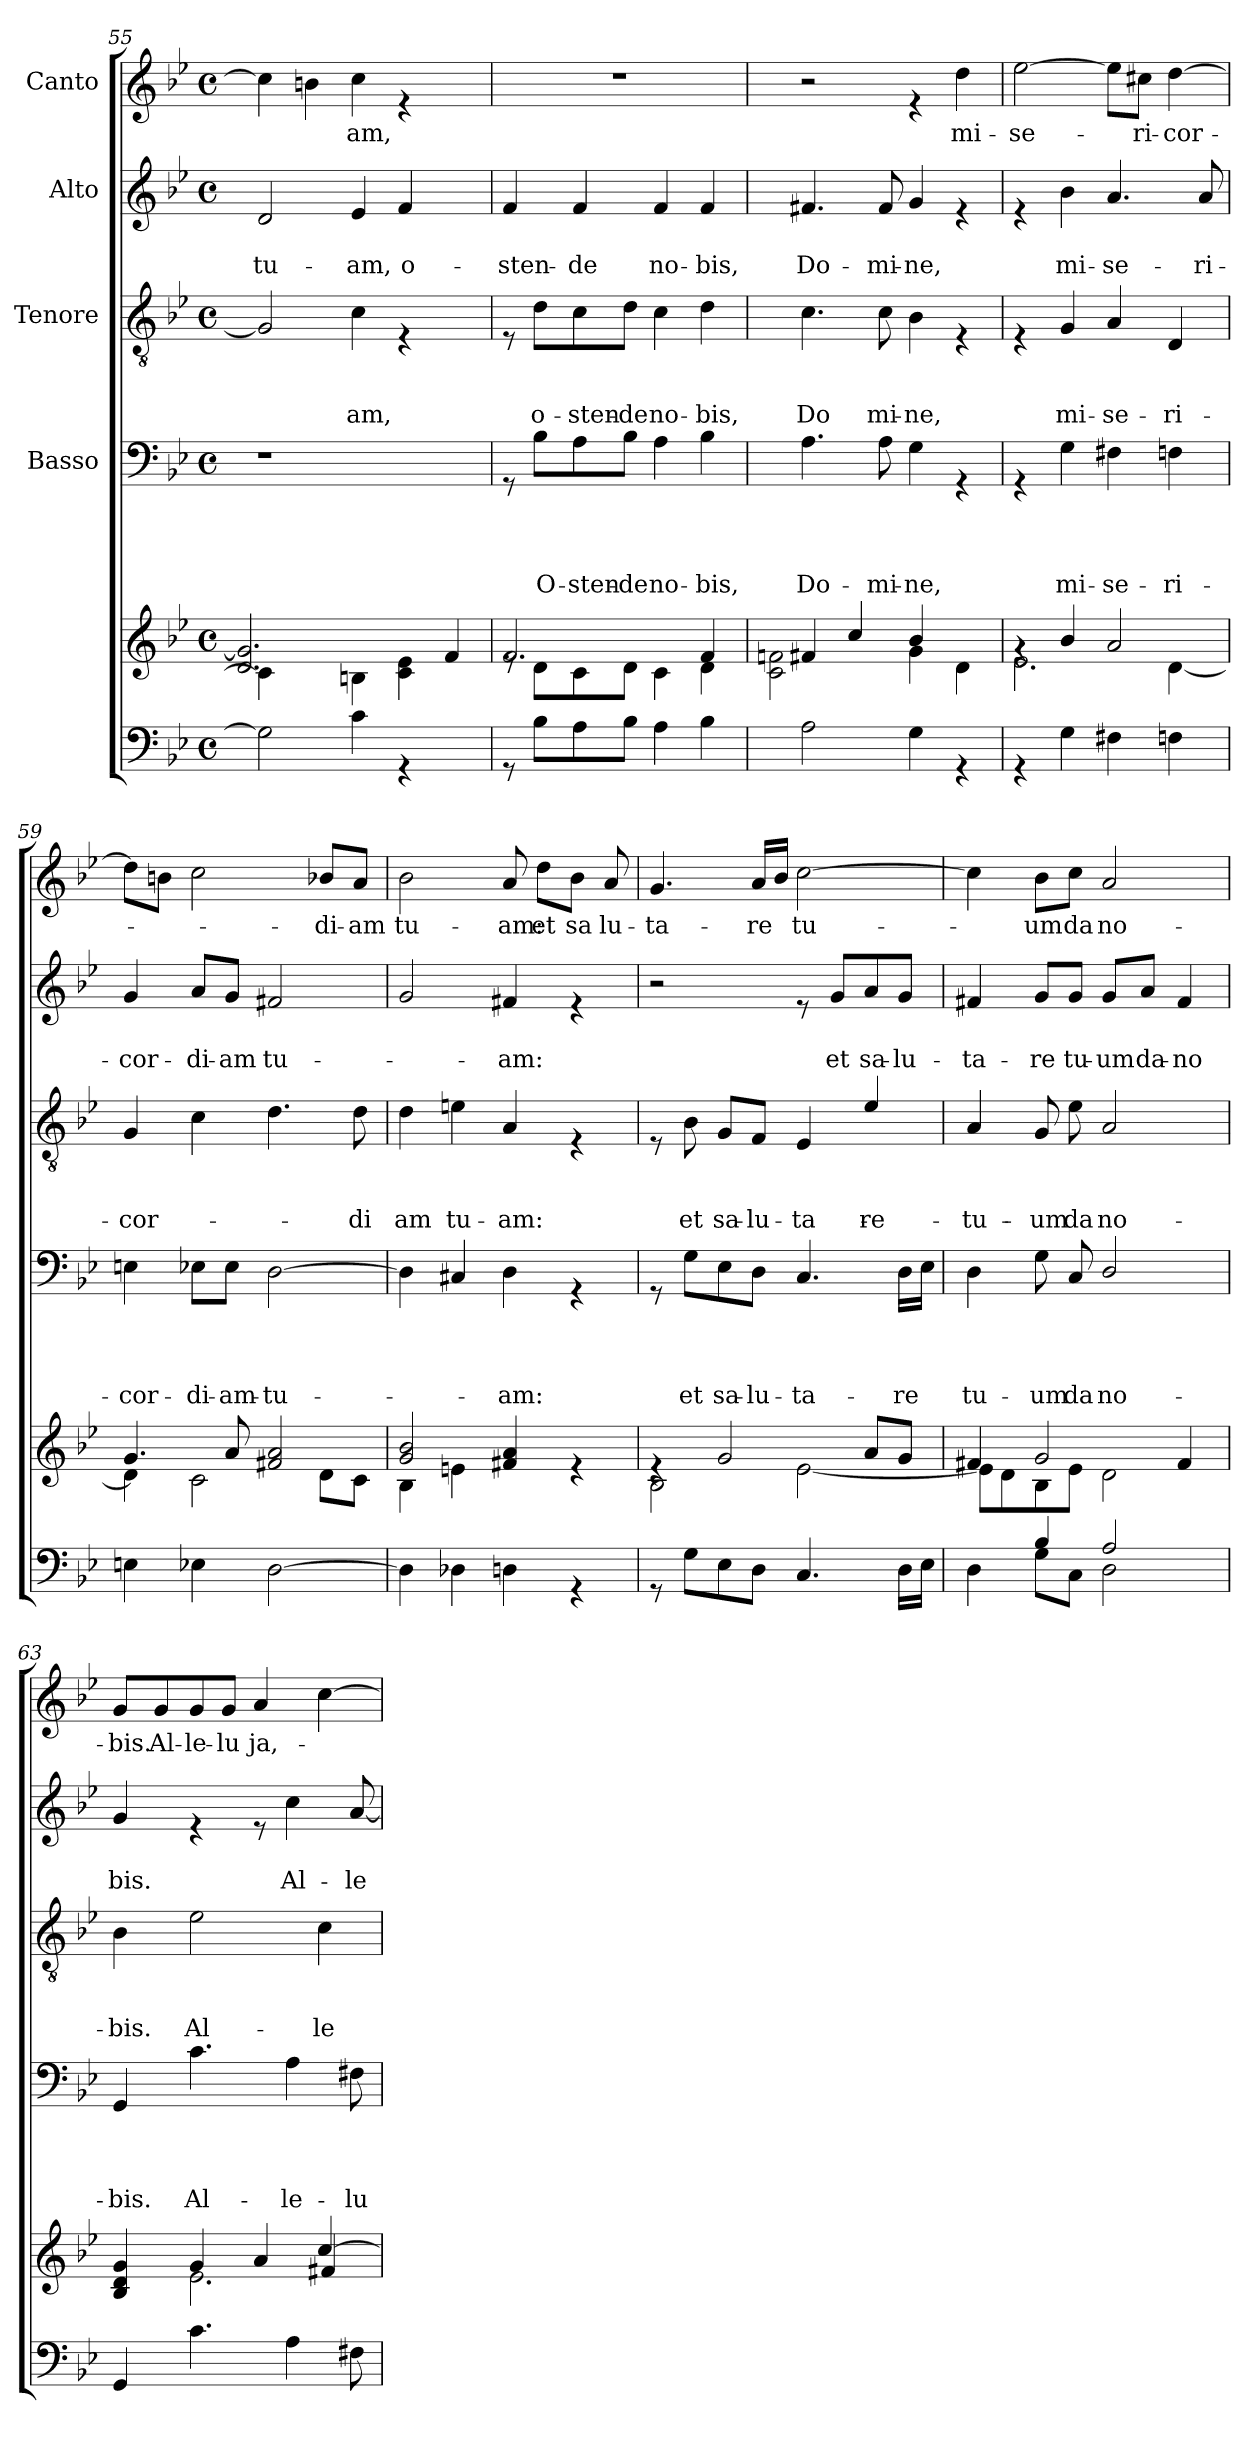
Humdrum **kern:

**kern	**kern	**kern	**text	**text	**text	**text	**kern	**text	**text	**text	**kern	**text	**text	**kern	**text
*part6	*part5	*part4	*part4	*part4	*part4	*part4	*part3	*part3	*part3	*part3	*part2	*part2	*part2	*part1	*part1
*staff6	*staff5	*staff4	*staff4	*staff4	*staff4	*staff4	*staff3	*staff3	*staff3	*staff3	*staff2	*staff2	*staff2	*staff1	*staff1
*	*	*I"Basso	*	*	*	*	*I"Tenore	*	*	*	*I"Alto	*	*	*I"Canto	*
*clefF4	*clefG2	*clefF4	*	*	*	*	*clefGv2	*	*	*	*clefG2	*	*	*clefG2	*
*k[b-e-]	*k[b-e-]	*k[b-e-]	*	*	*	*	*k[b-e-]	*	*	*	*k[b-e-]	*	*	*k[b-e-]	*
*B-:	*B-:	*B-:	*	*	*	*	*B-:	*	*	*	*B-:	*	*	*B-:	*
*M4/4	*M4/4	*M4/4	*	*	*	*	*M4/4	*	*	*	*M4/4	*	*	*M4/4	*
*met(c)	*met(c)	*met(c)	*	*	*	*	*met(c)	*	*	*	*met(c)	*	*	*met(c)	*
=55	=55	=55	=55	=55	=55	=55	=55	=55	=55	=55	=55	=55	=55	=55	=55
*	*^	*	*	*	*	*	*	*	*	*	*	*	*	*	*
!	!	!	!	!	!	!	!	!	!	!	!	!	!	!LO:LY:b	!	!
2G\]	4c\]	2.d/ 2.g/]	1r	.	.	.	.	2G/]	.	.	.	2d/	.	tu-	4cc\]	.
.	4ryy	.	.	.	.	.	.	.	.	.	.	.	.	.	4bn\	.
!	!	!	!	!	!	!	!	!	!	!	!LO:LY:b	!	!	!LO:LY:b	!	!LO:LY:b
4c\	4Bn\	.	.	.	.	.	.	4c\	.	.	-am,	4e-/	.	-am,	4cc\	-am,
!	!	!	!	!	!	!	!	!	!	!	!	!	!	!LO:LY:b	!	!
4rGG	4c\ 4e-\	2ryy	.	.	.	.	.	4rE	.	.	.	4f/	.	o-	4re	.
4ryy	4f/	.	4ryy	.	.	.	.	4ryy	.	.	.	4ryy	.	.	4ryy	.
=56	=56	=56	=56	=56	=56	=56	=56	=56	=56	=56	=56	=56	=56	=56	=56	=56
!	!	!	!	!	!	!	!	!	!	!	!	!	!	!LO:LY:b	!	!
8rGG	2.f/	8re	8rGG	.	.	.	.	8rE	.	.	.	4f/	.	-sten-	1r	.
!	!	!	!	!	!	!	!LO:LY:b	!	!	!	!LO:LY:b	!	!	!	!	!
8B-\L	.	8d\L	8B-\L	.	.	.	O-	8d\L	.	.	o-	.	.	.	.	.
!	!	!	!	!	!	!	!LO:LY:b	!	!	!	!LO:LY:b	!	!	!LO:LY:b	!	!
8A\	.	8c\	8A\	.	.	.	-sten-	8c\	.	.	-sten-	4f/	.	-de	.	.
!	!	!	!	!	!	!	!LO:LY:b	!	!	!	!LO:LY:b	!	!	!	!	!
8B-\J	.	8d\J	8B-\J	.	.	.	-de	8d\J	.	.	-de	.	.	.	.	.
!	!	!	!	!	!	!	!LO:LY:b	!	!	!	!LO:LY:b	!	!	!LO:LY:b	!	!
4A\	.	4c\	4A\	.	.	.	no-	4c\	.	.	no-	4f/	.	no-	.	.
!	!	!	!	!	!	!	!LO:LY:b	!	!	!	!LO:LY:b	!	!	!LO:LY:b	!	!
4B-\	4f/	4d\	4B-\	.	.	.	-bis,	4d\	.	.	-bis,	4f/	.	-bis,	.	.
=57	=57	=57	=57	=57	=57	=57	=57	=57	=57	=57	=57	=57	=57	=57	=57	=57
!	!	!	!	!	!	!	!LO:LY:b	!	!	!	!LO:LY:b	!	!	!LO:LY:b	!	!
2A\	4f#X/	2c\ 2fn\	4.A\	.	.	.	Do-	4.c\	.	.	Do	4.f#X/	.	Do-	2r	.
.	4cc/	.	.	.	.	.	.	.	.	.	.	.	.	.	.	.
!	!	!	!	!	!	!	!LO:LY:b	!	!	!	!LO:LY:b	!	!	!LO:LY:b	!	!
.	.	.	8A\	.	.	.	-mi-	8c\	.	.	mi-	8f#/	.	-mi-	.	.
!	!	!	!	!	!	!	!LO:LY:b	!	!	!	!LO:LY:b	!	!	!LO:LY:b	!	!
4G\	4b-/	4g\	4G\	.	.	.	-ne,	4B-\	.	.	-ne,	4g/	.	-ne,	4re	.
!	!	!	!	!	!	!	!	!	!	!	!	!	!	!	!	!LO:LY:b
4rGG	4ryy	4d\	4rGG	.	.	.	.	4rE	.	.	.	4re	.	.	4dd\	mi-
=58	=58	=58	=58	=58	=58	=58	=58	=58	=58	=58	=58	=58	=58	=58	=58	=58
!	!	!	!	!	!	!	!	!	!	!	!	!	!	!	!	!LO:LY:b
4rGG	4rf	2.e-\	4rGG	.	.	.	.	4rE	.	.	.	4re	.	.	[>2ee-\	-se-
!	!	!	!	!	!	!	!LO:LY:b	!	!	!	!LO:LY:b	!	!	!LO:LY:b	!	!
4G\	4b-/	.	4G\	.	.	.	mi-	4G/	.	.	mi-	4b-\	.	mi-	.	.
!	!	!	!	!	!	!	!LO:LY:b	!	!	!	!LO:LY:b	!	!	!LO:LY:b	!	!
4F#X\	2a/	.	4F#X\	.	.	.	-se-	4A/	.	.	-se-	4.a/	.	-se-	8ee-\L]	.
!	!	!	!	!	!	!	!	!	!	!	!	!	!	!	!	!LO:LY:b
.	.	.	.	.	.	.	.	.	.	.	.	.	.	.	8cc#X\J	-ri-
!	!	!	!	!	!	!	!LO:LY:b	!	!	!	!LO:LY:b	!	!	!	!	!LO:LY:b
4Fn\	.	[>4d\	4Fn\	.	.	.	-ri-	4D/	.	.	-ri-	.	.	.	[>4dd\	-cor-
!	!	!	!	!	!	!	!	!	!	!	!	!	!	!LO:LY:b	!	!
.	.	.	.	.	.	.	.	.	.	.	.	8a/	.	-ri-	.	.
!!LO:LB:g=z
=59	=59	=59	=59	=59	=59	=59	=59	=59	=59	=59	=59	=59	=59	=59	=59	=59
!	!	!	!	!	!	!	!LO:LY:b	!	!	!	!LO:LY:b	!	!	!LO:LY:b	!	!
4En\	4.g/	4d\]	4En\	.	.	.	-cor-	4G/	.	.	-cor-	4g/	.	-cor-	8dd\L]	.
.	.	.	.	.	.	.	.	.	.	.	.	.	.	.	8bn\J	.
!	!	!	!	!	!	!	!LO:LY:b	!	!	!	!	!	!	!LO:LY:b	!	!
4E-X\	.	2c\	8E-X\L	.	.	.	-di-	4c\	.	.	.	8a/L	.	-di-	2cc\	.
!	!	!	!	!	!	!	!LO:LY:b	!	!	!	!	!	!	!LO:LY:b	!	!
.	8a/	.	8E-\J	.	.	.	-am-	.	.	.	.	8g/J	.	-am	.	.
!	!	!	!	!	!	!	!LO:LY:b	!	!	!	!	!	!	!LO:LY:b	!	!
[>2D\	2f#X/ 2a/	.	[>2D\	.	.	.	-tu-	4.d\	.	.	.	2f#X/	.	tu-	.	.
!	!	!	!	!	!	!	!	!	!	!	!	!	!	!	!	!LO:LY:b
.	.	8d\L	.	.	.	.	.	.	.	.	.	.	.	.	8b-X/L	-di-
!	!	!	!	!	!	!	!	!	!	!	!LO:LY:b	!	!	!	!	!LO:LY:b
.	.	8c\J	.	.	.	.	.	8d\	.	.	-di	.	.	.	8a/J	-am
=60	=60	=60	=60	=60	=60	=60	=60	=60	=60	=60	=60	=60	=60	=60	=60	=60
!	!	!	!	!	!	!	!	!	!	!	!LO:LY:b	!	!	!	!	!LO:LY:b
*	*	*	*	*	*	*	*	*	*	*	*	*	*	*	*^	*
4D\]	2g/ 2b-/	4B-\	4D\]	.	.	.	.	4d\	.	.	am	2g/	.	.	2b-\	2ryy	tu-
!	!	!	!	!	!	!	!	!	!	!	!LO:LY:b	!	!	!	!	!	!
4D-X\	.	4en\	4C#X/	.	.	.	.	4en\	.	.	tu-	.	.	.	.	.	.
!	!	!	!	!	!	!	!LO:LY:b	!	!	!	!LO:LY:b	!	!	!LO:LY:b	!	!	!LO:LY:b
4Dn\	4f#X/ 4a/	2ryy	4D\	.	.	.	-am:	4A/	.	.	-am:	4f#X/	.	-am:	8a/	8ryy	-am:
!	!	!	!	!	!	!	!	!	!	!	!	!	!	!	!	!	!LO:LY:b
.	.	.	.	.	.	.	.	.	.	.	.	.	.	.	4ryy	8dd\L	-et
!	!	!	!	!	!	!	!	!	!	!	!	!	!	!	!	!	!LO:LY:b
4rGG	4re	.	4rGG	.	.	.	.	4rE	.	.	.	4re	.	.	.	8b-\J	sa
!	!	!	!	!	!	!	!	!	!	!	!	!	!	!	!	!	!LO:LY:b
.	.	.	.	.	.	.	.	.	.	.	.	.	.	.	8a/	8ryy	lu-
=61	=61	=61	=61	=61	=61	=61	=61	=61	=61	=61	=61	=61	=61	=61	=61	=61	=61
*	*	*	*	*	*	*	*	*^	*	*	*	*	*	*	*	*	*
!	!	!	!	!	!	!	!	!	!	!	!	!	!	!	!	!	!	!LO:LY:b
*	*	*	*	*	*	*	*	*	*	*	*	*	*	*	*	*v	*v	*
8rGG	4re	2B-\	8rGG	.	.	.	.	8rE	4ryy	.	.	.	2r	.	.	4.g/	ta-
!	!	!	!	!	!	!	!LO:LY:b	!	!	!	!	!LO:LY:b	!	!	!	!	!
8G\L	.	.	8G\L	.	.	.	et	8B-\	.	.	.	et	.	.	.	.	.
!	!	!	!	!	!	!	!LO:LY:b	!	!	!	!	!LO:LY:b	!	!	!	!	!
8E-\	2g/	.	8E-\	.	.	.	sa-	2ryy	8G/L	.	.	sa-	.	.	.	.	.
!	!	!	!	!	!	!	!LO:LY:b	!	!	!	!	!LO:LY:b	!	!	!	!	!LO:LY:b
8D\J	.	.	8D\J	.	.	.	-lu-	.	8F/J	.	.	-lu-	.	.	.	16a/LL	-re
.	.	.	.	.	.	.	.	.	.	.	.	.	.	.	.	16b-/JJ	.
!	!	!	!	!	!	!	!LO:LY:b	!	!	!	!	!LO:LY:b	!	!	!	!	!LO:LY:b
4.C/	.	[>2e-\	4.C/	.	.	.	-ta-	.	4E-/	.	.	-ta-	8re	.	.	[>2cc\	tu-
!	!	!	!	!	!	!	!	!	!	!	!	!	!	!	!LO:LY:b	!	!
.	.	.	.	.	.	.	.	.	.	.	.	.	8g/L	.	et	.	.
!	!	!	!	!	!	!	!	!	!	!	!	!LO:LY:b	!	!	!LO:LY:b	!	!
.	8a/L	.	.	.	.	.	.	4e-/	4ryy	.	.	re	8a/	.	sa-	.	.
!	!	!	!	!	!	!	!LO:LY:b	!	!	!	!	!	!	!	!LO:LY:b	!	!
16D\LL	8g/J	.	16D\LL	.	.	.	-re	.	.	.	.	.	8g/J	.	-lu-	.	.
16E-\JJ	.	.	16E-\JJ	.	.	.	.	.	.	.	.	.	.	.	.	.	.
=62	=62	=62	=62	=62	=62	=62	=62	=62	=62	=62	=62	=62	=62	=62	=62	=62	=62
*^	*	*	*	*	*	*	*	*	*	*	*	*	*	*	*	*	*
!	!	!	!	!	!	!	!	!LO:LY:b	!	!	!	!	!LO:LY:b	!	!	!LO:LY:b	!	!
*	*	*	*	*^	*	*	*	*	*	*	*	*	*	*	*	*	*	*
4D\	4ryy	4f#X/	8e-\L]	4D\	4.ryy	.	.	.	tu-	4A/	4.ryy	.	.	-tu-	4f#X/	.	-ta-	4cc\]	.
.	.	.	8d\	.	.	.	.	.	.	.	.	.	.	.	.	.	.	.	.
!	!	!	!	!	!	!	!	!	!LO:LY:b	!	!	!	!	!LO:LY:b	!	!	!LO:LY:b	!	!LO:LY:b
4B-/	8G\L	2g/	8B-\	8G\	.	.	.	.	-um	8G/	.	.	.	-um	8g/L	.	-re	8b-\L	-um
!	!	!	!	!	!	!	!	!	!LO:LY:b	!	!	!	!	!LO:LY:b	!	!	!LO:LY:b	!	!LO:LY:b
.	8C\J	.	8e-\J	8ryy	8C/	.	.	.	-da	8ryy	8e-\	.	.	-da	8g/J	.	tu-	8cc\J	da
!	!	!	!	!	!	!	!	!	!LO:LY:b	!	!	!	!	!LO:LY:b	!	!	!LO:LY:b	!	!LO:LY:b
2A/	2D\	.	2d\	2D/	2ryy	.	.	.	no-	2A/	2ryy	.	.	no-	8g/L	.	-um	2a/	no-
!	!	!	!	!	!	!	!	!	!	!	!	!	!	!	!	!	!LO:LY:b	!	!
.	.	.	.	.	.	.	.	.	.	.	.	.	.	.	8a/J	.	da-	.	.
!	!	!	!	!	!	!	!	!	!	!	!	!	!	!	!	!	!LO:LY:b	!	!
.	.	4f#/	.	.	.	.	.	.	.	.	.	.	.	.	4f#/	.	-no	.	.
*	*	*	*	*v	*v	*	*	*	*	*	*	*	*	*	*	*	*	*	*
*v	*v	*	*	*	*	*	*	*	*v	*v	*	*	*	*	*	*	*	*
!!LO:PB:g=z
=63	=63	=63	=63	=63	=63	=63	=63	=63	=63	=63	=63	=63	=63	=63	=63	=63
*	*	*^	*	*	*	*	*	*	*	*	*	*	*	*	*	*
!	!	!	!	!	!	!	!	!LO:LY:b	!	!	!	!LO:LY:b	!	!	!LO:LY:b	!	!LO:LY:b
4GG/	4B-/ 4d/ 4g/	4ryy	2.ryy	4GG/	.	.	.	bis.	4B-\	.	.	bis.	4g/	.	bis.	8g/L	-bis.
!	!	!	!	!	!	!	!	!	!	!	!	!	!	!	!	!	!LO:LY:b
.	.	.	.	.	.	.	.	.	.	.	.	.	.	.	.	8g/	Al-
!	!	!	!	!	!	!	!	!LO:LY:b	!	!	!	!LO:LY:b	!	!	!	!	!LO:LY:b
4.c\	4g/	2.e-\	.	4.c\	.	.	.	Al-	2e-\	.	.	Al-	4re	.	.	8g/	-le-
!	!	!	!	!	!	!	!	!	!	!	!	!	!	!	!	!	!LO:LY:b
.	.	.	.	.	.	.	.	.	.	.	.	.	.	.	.	8g/J	-lu
!	!	!	!	!	!	!	!	!	!	!	!	!	!	!	!	!	!LO:LY:b
.	4a/	.	.	.	.	.	.	.	.	.	.	.	8re	.	.	4a/	ja,-
!	!	!	!	!	!	!	!	!LO:LY:b	!	!	!	!	!	!	!LO:LY:b	!	!
4A\	.	.	.	4A\	.	.	.	-le-	.	.	.	.	4cc\	.	Al-	.	.
!	!	!	!	!	!	!	!	!	!	!	!	!LO:LY:b	!	!	!	!	!
.	[<4cc/	.	4f#X/	.	.	.	.	.	4c\	.	.	-le-	.	.	.	[>4cc\	.
!	!	!	!	!	!	!	!	!LO:LY:b	!	!	!	!	!	!	!LO:LY:b	!	!
8F#X\	.	.	.	8F#X\	.	.	.	-lu-	.	.	.	.	[<8a/	.	-le-	.	.
*	*v	*v	*v	*	*	*	*	*	*	*	*	*	*	*	*	*	*
=	=	=	=	=	=	=	=	=	=	=	=	=	=	=	=
*-	*-	*-	*-	*-	*-	*-	*-	*-	*-	*-	*-	*-	*-	*-	*-
